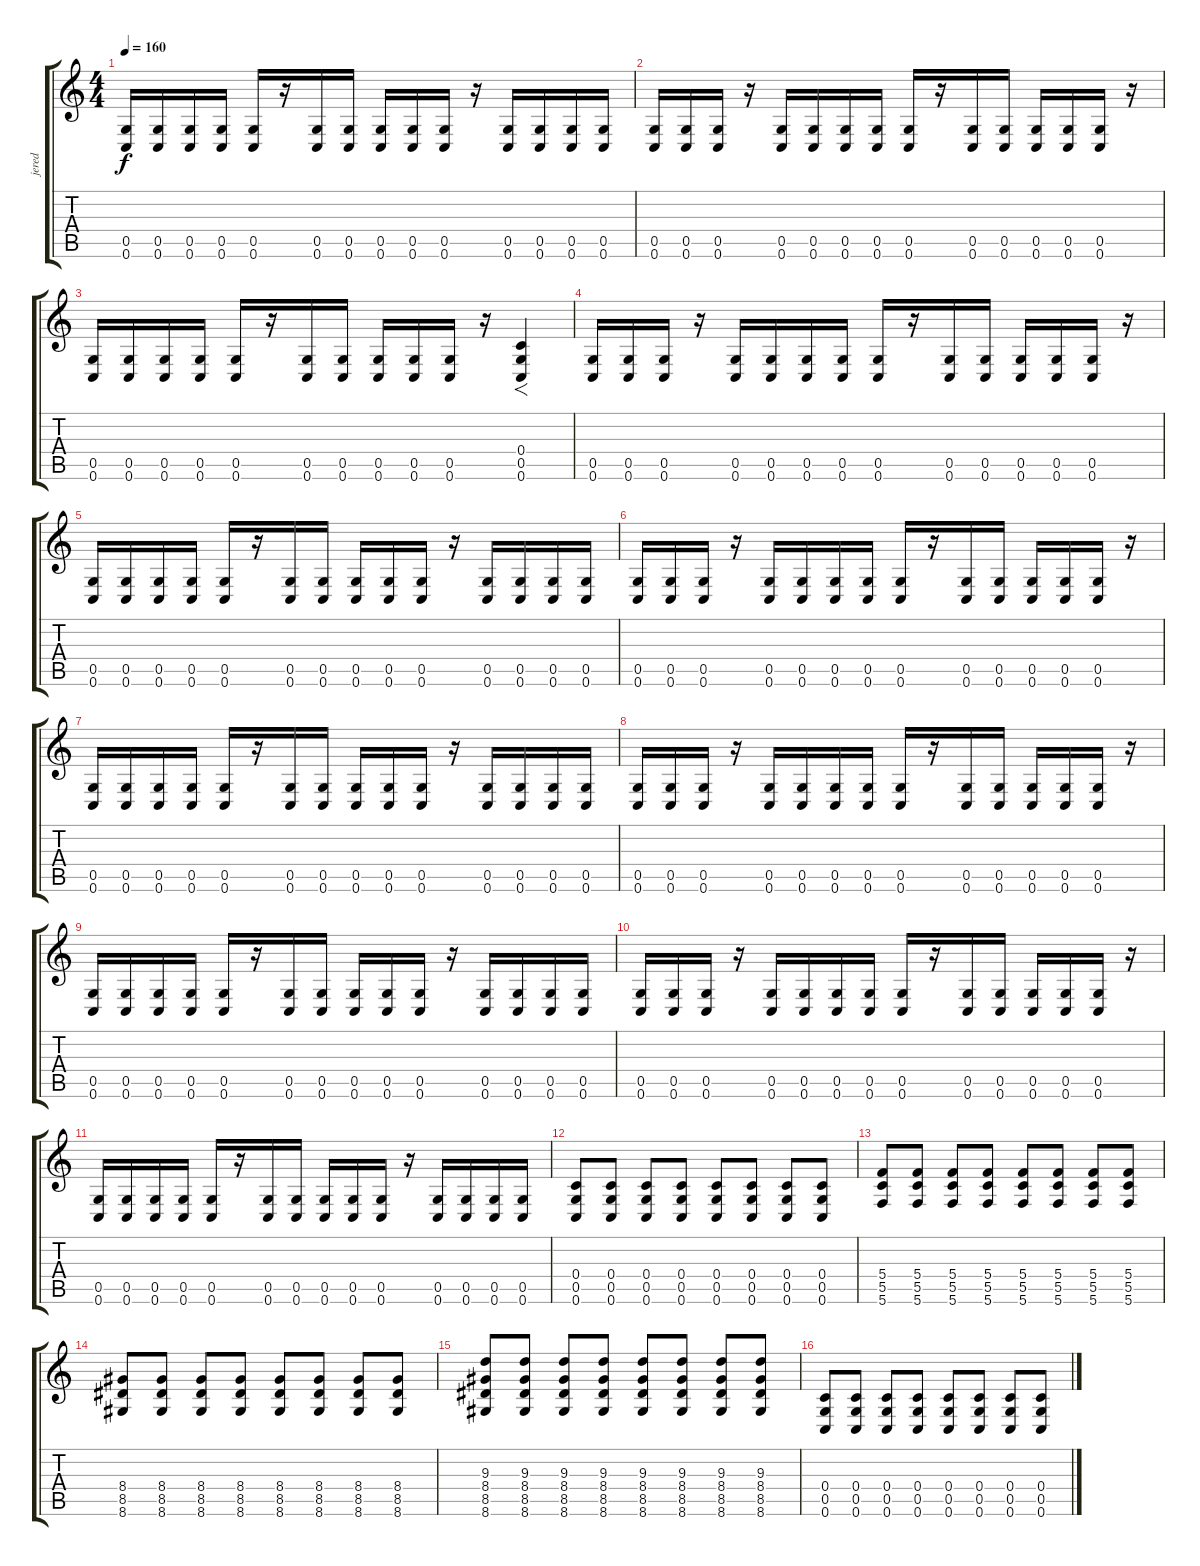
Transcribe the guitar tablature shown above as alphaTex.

\track ("jered" "jered") {instrument distortionguitar}
\staff {score tabs}
\tuning (D4 A3 F3 C3 G2 C2) {hide}
\ts (4 4)
\tempo 160
\clef g2
\ks c
(0.5 0.6).16{dy f} (0.5 0.6).16 (0.5 0.6).16 (0.5 0.6).16 (0.5 0.6).16 r.16 (0.5 0.6).16 (0.5 0.6).16 (0.5 0.6).16 (0.5 0.6).16 (0.5 0.6).16 r.16 (0.5 0.6).16 (0.5 0.6).16 (0.5 0.6).16 (0.5 0.6).16 |
(0.5 0.6).16 (0.5 0.6).16 (0.5 0.6).16 r.16 (0.5 0.6).16 (0.5 0.6).16 (0.5 0.6).16 (0.5 0.6).16 (0.5 0.6).16 r.16 (0.5 0.6).16 (0.5 0.6).16 (0.5 0.6).16 (0.5 0.6).16 (0.5 0.6).16 r.16 |
(0.5 0.6).16 (0.5 0.6).16 (0.5 0.6).16 (0.5 0.6).16 (0.5 0.6).16 r.16 (0.5 0.6).16 (0.5 0.6).16 (0.5 0.6).16 (0.5 0.6).16 (0.5 0.6).16 r.16 (0.4 0.5 0.6).4{f} |
(0.5 0.6).16 (0.5 0.6).16 (0.5 0.6).16 r.16 (0.5 0.6).16 (0.5 0.6).16 (0.5 0.6).16 (0.5 0.6).16 (0.5 0.6).16 r.16 (0.5 0.6).16 (0.5 0.6).16 (0.5 0.6).16 (0.5 0.6).16 (0.5 0.6).16 r.16 |
(0.5 0.6).16 (0.5 0.6).16 (0.5 0.6).16 (0.5 0.6).16 (0.5 0.6).16 r.16 (0.5 0.6).16 (0.5 0.6).16 (0.5 0.6).16 (0.5 0.6).16 (0.5 0.6).16 r.16 (0.5 0.6).16 (0.5 0.6).16 (0.5 0.6).16 (0.5 0.6).16 |
(0.5 0.6).16 (0.5 0.6).16 (0.5 0.6).16 r.16 (0.5 0.6).16 (0.5 0.6).16 (0.5 0.6).16 (0.5 0.6).16 (0.5 0.6).16 r.16 (0.5 0.6).16 (0.5 0.6).16 (0.5 0.6).16 (0.5 0.6).16 (0.5 0.6).16 r.16 |
(0.5 0.6).16 (0.5 0.6).16 (0.5 0.6).16 (0.5 0.6).16 (0.5 0.6).16 r.16 (0.5 0.6).16 (0.5 0.6).16 (0.5 0.6).16 (0.5 0.6).16 (0.5 0.6).16 r.16 (0.5 0.6).16 (0.5 0.6).16 (0.5 0.6).16 (0.5 0.6).16 |
(0.5 0.6).16 (0.5 0.6).16 (0.5 0.6).16 r.16 (0.5 0.6).16 (0.5 0.6).16 (0.5 0.6).16 (0.5 0.6).16 (0.5 0.6).16 r.16 (0.5 0.6).16 (0.5 0.6).16 (0.5 0.6).16 (0.5 0.6).16 (0.5 0.6).16 r.16 |
(0.5 0.6).16 (0.5 0.6).16 (0.5 0.6).16 (0.5 0.6).16 (0.5 0.6).16 r.16 (0.5 0.6).16 (0.5 0.6).16 (0.5 0.6).16 (0.5 0.6).16 (0.5 0.6).16 r.16 (0.5 0.6).16 (0.5 0.6).16 (0.5 0.6).16 (0.5 0.6).16 |
(0.5 0.6).16 (0.5 0.6).16 (0.5 0.6).16 r.16 (0.5 0.6).16 (0.5 0.6).16 (0.5 0.6).16 (0.5 0.6).16 (0.5 0.6).16 r.16 (0.5 0.6).16 (0.5 0.6).16 (0.5 0.6).16 (0.5 0.6).16 (0.5 0.6).16 r.16 |
(0.5 0.6).16 (0.5 0.6).16 (0.5 0.6).16 (0.5 0.6).16 (0.5 0.6).16 r.16 (0.5 0.6).16 (0.5 0.6).16 (0.5 0.6).16 (0.5 0.6).16 (0.5 0.6).16 r.16 (0.5 0.6).16 (0.5 0.6).16 (0.5 0.6).16 (0.5 0.6).16 |
(0.4 0.5 0.6).8 (0.4 0.5 0.6).8 (0.4 0.5 0.6).8 (0.4 0.5 0.6).8 (0.4 0.5 0.6).8 (0.4 0.5 0.6).8 (0.4 0.5 0.6).8 (0.4 0.5 0.6).8 |
(5.4 5.5 5.6).8 (5.4 5.5 5.6).8 (5.4 5.5 5.6).8 (5.4 5.5 5.6).8 (5.4 5.5 5.6).8 (5.4 5.5 5.6).8 (5.4 5.5 5.6).8 (5.4 5.5 5.6).8 |
(8.4 8.5 8.6).8 (8.4 8.5 8.6).8 (8.4 8.5 8.6).8 (8.4 8.5 8.6).8 (8.4 8.5 8.6).8 (8.4 8.5 8.6).8 (8.4 8.5 8.6).8 (8.4 8.5 8.6).8 |
(9.3 8.4 8.5 8.6).8 (9.3 8.4 8.5 8.6).8 (9.3 8.4 8.5 8.6).8 (9.3 8.4 8.5 8.6).8 (9.3 8.4 8.5 8.6).8 (9.3 8.4 8.5 8.6).8 (9.3 8.4 8.5 8.6).8 (9.3 8.4 8.5 8.6).8 |
(0.4 0.5 0.6).8 (0.4 0.5 0.6).8 (0.4 0.5 0.6).8 (0.4 0.5 0.6).8 (0.4 0.5 0.6).8 (0.4 0.5 0.6).8 (0.4 0.5 0.6).8 (0.4 0.5 0.6).8
